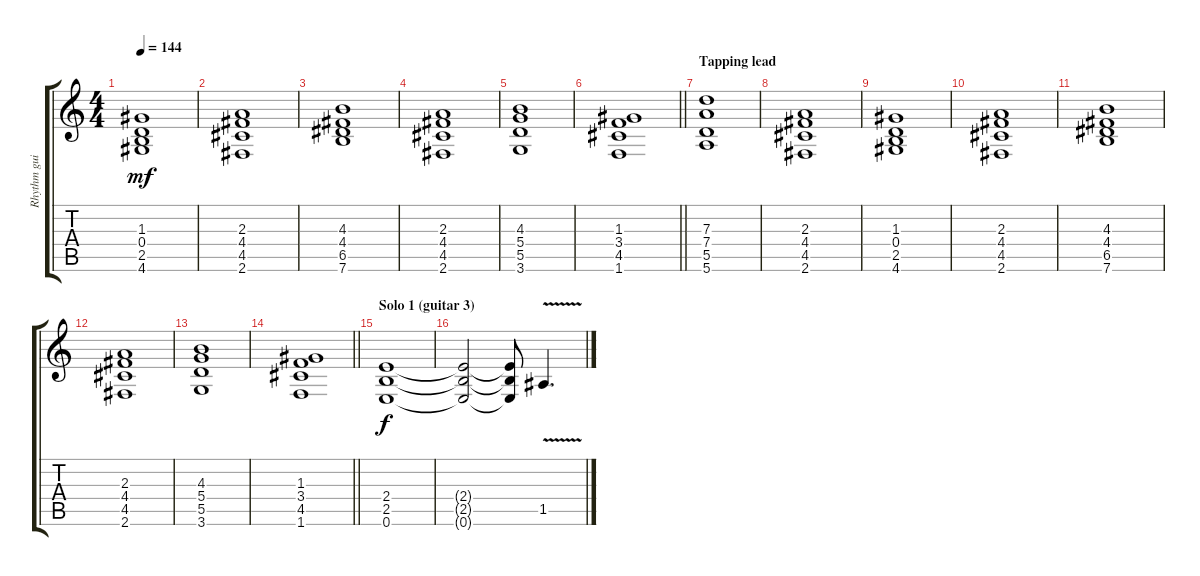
\track ("Rhythm guitar" "Rhythm gui") {instrument distortionguitar}
\staff {score tabs}
\tuning (E4 B3 G3 D3 A2 E2) {hide}
\ts (4 4)
\tempo 144
\clef g2
\ks c
(1.3 0.4 2.5 4.6).1{dy mf} |
(2.3 4.4 4.5 2.6).1 |
(4.3 4.4 6.5 7.6).1 |
(2.3 4.4 4.5 2.6).1 |
(4.3 5.4 5.5 3.6).1 |
\barLineRight lightlight
(1.3 3.4 4.5 1.6).1 |
\section ("" "Tapping lead")
(7.3 7.4 5.5 5.6).1 |
(2.3 4.4 4.5 2.6).1 |
(1.3 0.4 2.5 4.6).1 |
(2.3 4.4 4.5 2.6).1 |
(4.3 4.4 6.5 7.6).1 |
(2.3 4.4 4.5 2.6).1 |
(4.3 5.4 5.5 3.6).1 |
\barLineRight lightlight
(1.3 3.4 4.5 1.6).1 |
\section ("" "Solo 1 (guitar 3)")
(2.4 2.5 0.6).1{dy f volume 11} |
(2.4{t} 2.5{t} 0.6{t}).2 (2.4{t} 2.5{t} 0.6{t}).8 1.5{v}.4{d}
